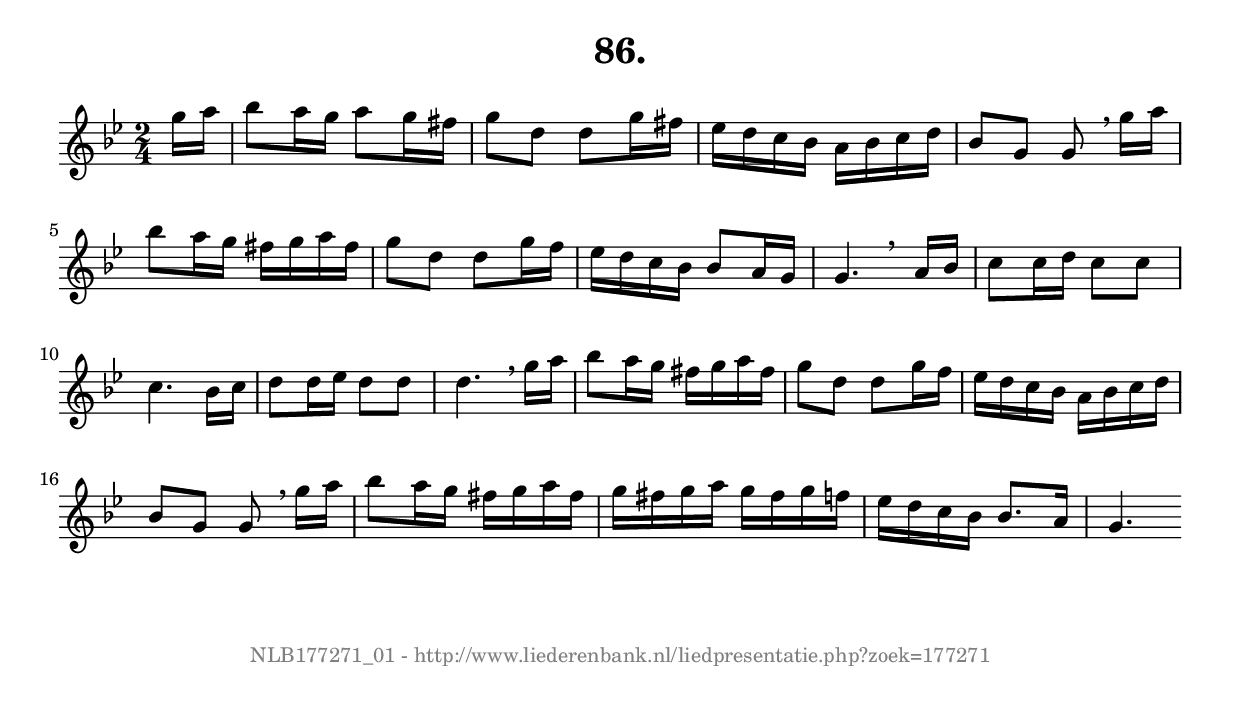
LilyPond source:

%
% produced by wce2krn 1.64 (7 June 2014)
%
\version"2.16"
#(append! paper-alist '(("long" . (cons (* 210 mm) (* 2000 mm)))))
#(set-default-paper-size "long")
sb = {\breathe}
mBreak = {\breathe }
bBreak = {\breathe }
x = {\once\override NoteHead #'style = #'cross }
gl=\glissando
itime={\override Staff.TimeSignature #'stencil = ##f }
ficta = {\once\set suggestAccidentals = ##t}
fine = {\once\override Score.RehearsalMark #'self-alignment-X = #1 \mark \markup {\italic{Fine}}}
dc = {\once\override Score.RehearsalMark #'self-alignment-X = #1 \mark \markup {\italic{D.C.}}}
dcf = {\once\override Score.RehearsalMark #'self-alignment-X = #1 \mark \markup {\italic{D.C. al Fine}}}
dcc = {\once\override Score.RehearsalMark #'self-alignment-X = #1 \mark \markup {\italic{D.C. al Coda}}}
ds = {\once\override Score.RehearsalMark #'self-alignment-X = #1 \mark \markup {\italic{D.S.}}}
dsf = {\once\override Score.RehearsalMark #'self-alignment-X = #1 \mark \markup {\italic{D.S. al Fine}}}
dsc = {\once\override Score.RehearsalMark #'self-alignment-X = #1 \mark \markup {\italic{D.S. al Coda}}}
pv = {\set Score.repeatCommands = #'((volta "1"))}
sv = {\set Score.repeatCommands = #'((volta "2"))}
tv = {\set Score.repeatCommands = #'((volta "3"))}
qv = {\set Score.repeatCommands = #'((volta "4"))}
xv = {\set Score.repeatCommands = #'((volta #f))}
\header{ tagline = ""
title = "86."
}
\score {{
\key g \minor
\relative g'
{
\set melismaBusyProperties = #'()
\partial 32*4
\time 2/4
\tempo 4=120
\override Score.MetronomeMark #'transparent = ##t
\override Score.RehearsalMark #'break-visibility = #(vector #t #t #f)
g'16 a bes8 a16 g a8 g16 fis g8 d d g16 fis es d c bes a bes c d bes8 g g \sb g'16 a bes8 a16 g fis g a fis g8 d d g16 f es d c bes bes8 a16 g g4. \bar ":|:" \bBreak
a16 bes c8 c16 d c8 c c4. bes16 c d8 d16 es d8 d d4. \sb g16 a bes8 a16 g fis g a fis g8 d d g16 f es d c bes a bes c d bes8 g g \mBreak
g'16 a bes8 a16 g fis g a fis g fis g a g fis g f es d c bes bes8. a16 g4. \bar ":|"
 }}
 \midi { }
 \layout {
            indent = 0.0\cm
}
}
\markup { \vspace #0 } \markup { \with-color #grey \fill-line { \center-column { \smaller "NLB177271_01 - http://www.liederenbank.nl/liedpresentatie.php?zoek=177271" } } }
